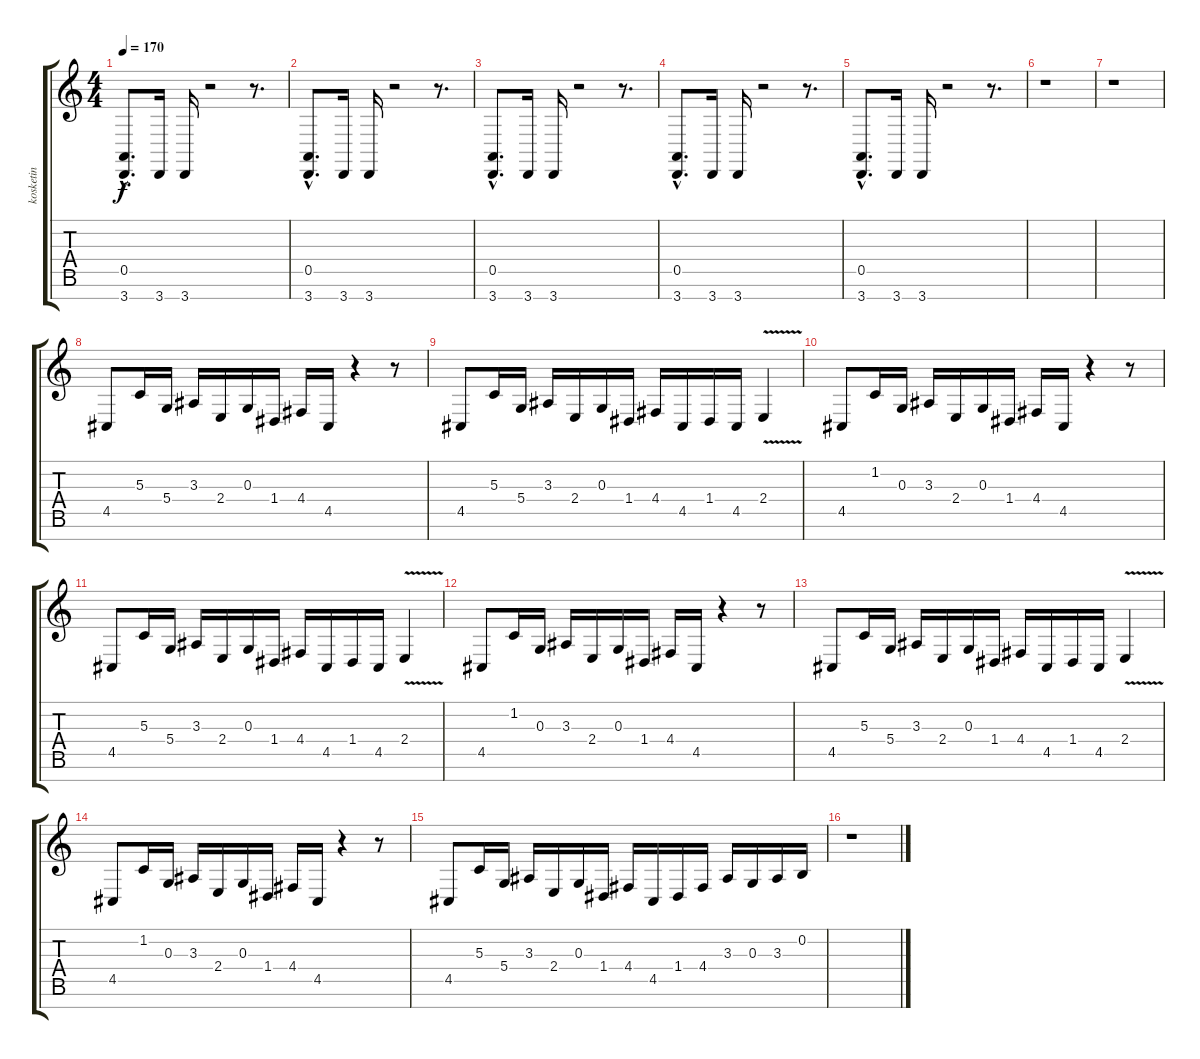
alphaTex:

\track ("kosketin" "kosketin") {instrument lead5charang}
\staff {score tabs}
\tuning (E4 B3 G3 D3 A2 E2 B1) {hide}
\ts (4 4)
\tempo 170
\clef g2
\ks c
(0.5{hac} 3.7{hac}).8{d dy f} 3.7.16 3.7.16 r.2 r.8{d} |
(0.5{hac} 3.7{hac}).8{d} 3.7.16 3.7.16 r.2 r.8{d} |
(0.5{hac} 3.7{hac}).8{d} 3.7.16 3.7.16 r.2 r.8{d} |
(0.5{hac} 3.7{hac}).8{d} 3.7.16 3.7.16 r.2 r.8{d} |
(0.5{hac} 3.7{hac}).8{d} 3.7.16 3.7.16 r.2 r.8{d} |
r.1 |
r.1 |
4.5.8{volume 9 instrument synthbrass1} 5.3.16 5.4.16 3.3.16 2.4.16 0.3.16 1.4.16 4.4.16 4.5.16 r.4 r.8 |
4.5.8{volume 9} 5.3.16 5.4.16 3.3.16 2.4.16 0.3.16 1.4.16 4.4.16 4.5.16 1.4.16 4.5.16 2.4{v}.4 |
4.5.8{volume 9 instrument synthbrass1} 1.2.16 0.3.16 3.3.16 2.4.16 0.3.16 1.4.16 4.4.16 4.5.16 r.4 r.8 |
4.5.8{volume 9} 5.3.16 5.4.16 3.3.16 2.4.16 0.3.16 1.4.16 4.4.16 4.5.16 1.4.16 4.5.16 2.4{v}.4 |
4.5.8{volume 9 instrument synthbrass1} 1.2.16 0.3.16 3.3.16 2.4.16 0.3.16 1.4.16 4.4.16 4.5.16 r.4 r.8 |
4.5.8{volume 9} 5.3.16 5.4.16 3.3.16 2.4.16 0.3.16 1.4.16 4.4.16 4.5.16 1.4.16 4.5.16 2.4{v}.4 |
4.5.8{volume 9 instrument synthbrass1} 1.2.16 0.3.16 3.3.16 2.4.16 0.3.16 1.4.16 4.4.16 4.5.16 r.4 r.8 |
4.5.8{volume 9} 5.3.16 5.4.16 3.3.16 2.4.16 0.3.16 1.4.16 4.4.16 4.5.16 1.4.16 4.4.16 3.3.16 0.3.16 3.3.16 0.2.16 |
r.1
